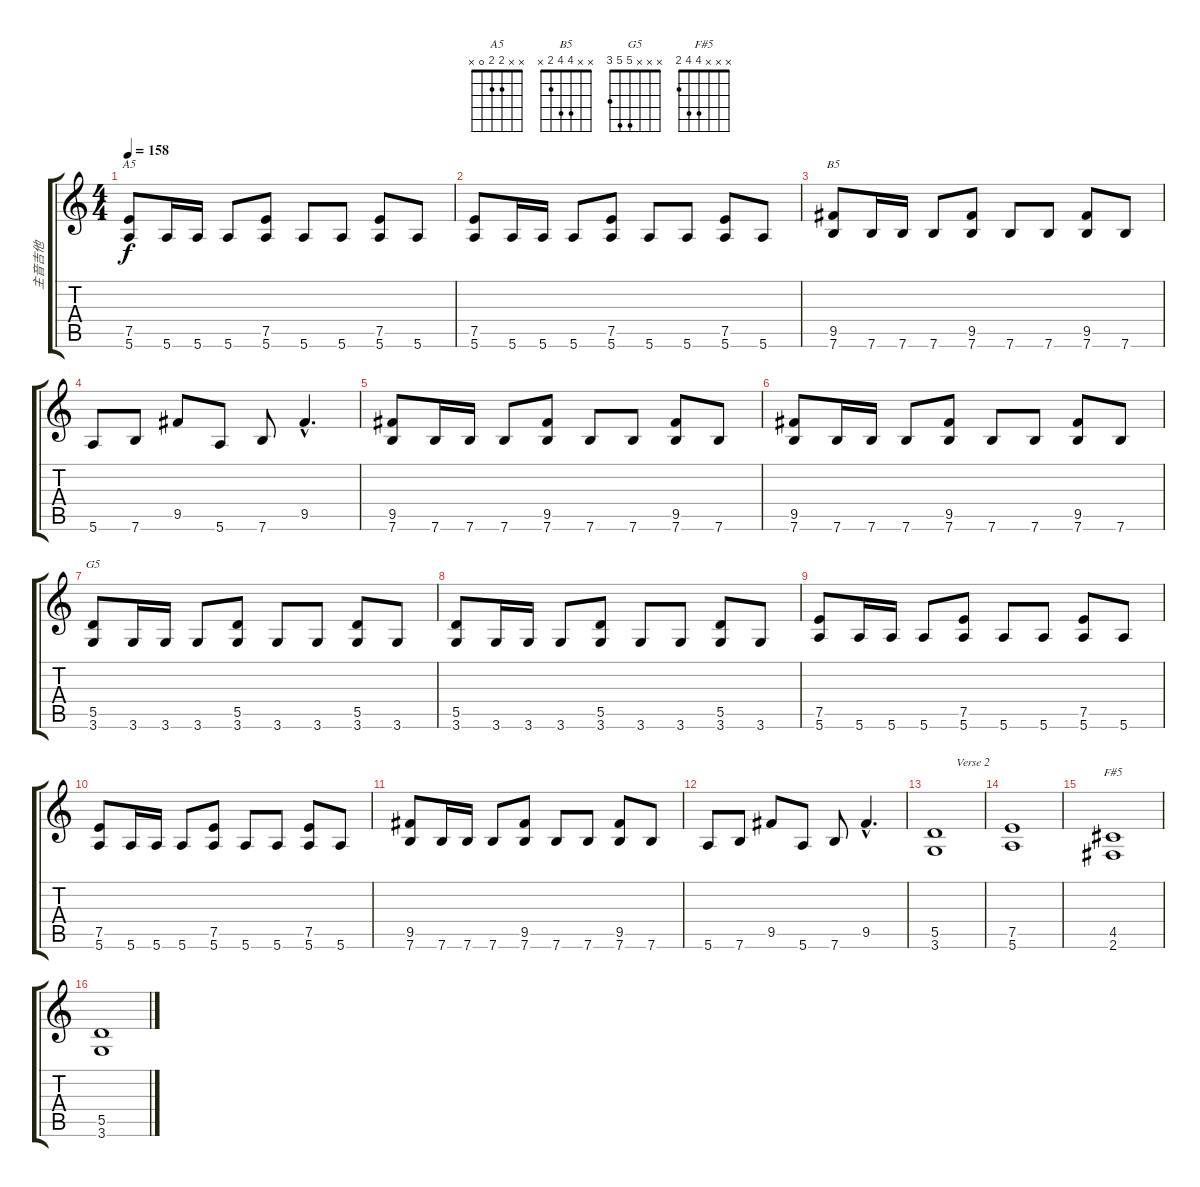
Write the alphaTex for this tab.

\track ("主音吉他" "主音吉他") {instrument distortionguitar}
\staff {score tabs}
\tuning (E4 B3 G3 D3 A2 E2) {hide}
\chord ("A5" x x 2 2 0 x)
\chord ("B5" x x 4 4 2 x)
\chord ("G5" x x x 5 5 3)
\chord ("F#5" x x x 4 4 2)
\ts (4 4)
\tempo 158
\clef g2
\ks c
(7.5 5.6).8{ch "A5" dy f} 5.6.16 5.6.16 5.6.8 (7.5 5.6).8 5.6.8 5.6.8 (7.5 5.6).8 5.6.8 |
(7.5 5.6).8 5.6.16 5.6.16 5.6.8 (7.5 5.6).8 5.6.8 5.6.8 (7.5 5.6).8 5.6.8 |
(9.5 7.6).8{ch "B5"} 7.6.16 7.6.16 7.6.8 (9.5 7.6).8 7.6.8 7.6.8 (9.5 7.6).8 7.6.8 |
5.6.8 7.6.8 9.5.8 5.6.8 7.6.8 9.5{hac}.4{d} |
(9.5 7.6).8 7.6.16 7.6.16 7.6.8 (9.5 7.6).8 7.6.8 7.6.8 (9.5 7.6).8 7.6.8 |
(9.5 7.6).8 7.6.16 7.6.16 7.6.8 (9.5 7.6).8 7.6.8 7.6.8 (9.5 7.6).8 7.6.8 |
(5.5 3.6).8{ch "G5"} 3.6.16 3.6.16 3.6.8 (5.5 3.6).8 3.6.8 3.6.8 (5.5 3.6).8 3.6.8 |
(5.5 3.6).8 3.6.16 3.6.16 3.6.8 (5.5 3.6).8 3.6.8 3.6.8 (5.5 3.6).8 3.6.8 |
(7.5 5.6).8 5.6.16 5.6.16 5.6.8 (7.5 5.6).8 5.6.8 5.6.8 (7.5 5.6).8 5.6.8 |
(7.5 5.6).8 5.6.16 5.6.16 5.6.8 (7.5 5.6).8 5.6.8 5.6.8 (7.5 5.6).8 5.6.8 |
(9.5 7.6).8 7.6.16 7.6.16 7.6.8 (9.5 7.6).8 7.6.8 7.6.8 (9.5 7.6).8 7.6.8 |
5.6.8 7.6.8 9.5.8 5.6.8 7.6.8 9.5{hac}.4{d} |
(5.5 3.6).1{txt "       Verse 2"} |
(7.5 5.6).1 |
(4.5 2.6).1{ch "F#5"} |
(5.5 3.6).1
